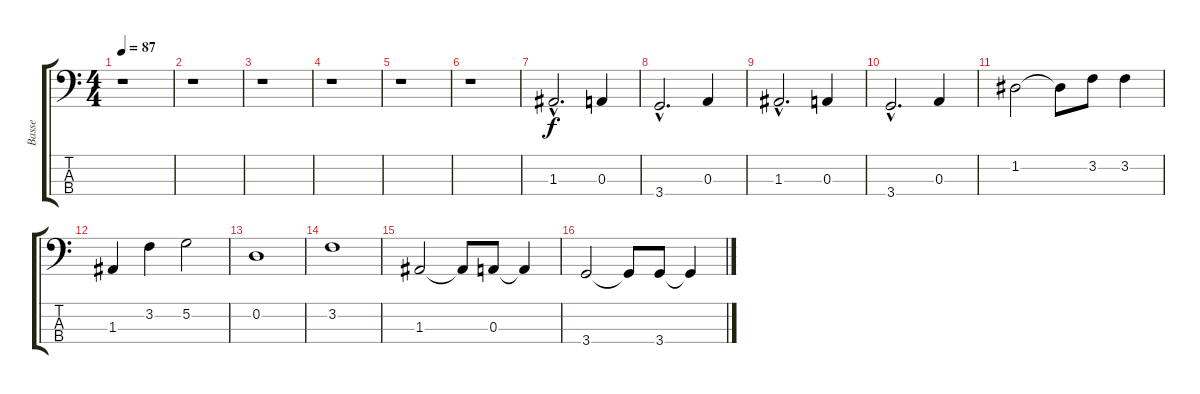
\track ("Basse" "Basse") {instrument electricbassfinger}
\staff {score tabs}
\tuning (G2 D2 A1 E1) {hide}
\ts (4 4)
\tempo 87
\clef f4
\ks c
r.1{dy f instrument electricbassfinger} |
r.1 |
r.1 |
r.1 |
r.1 |
r.1 |
1.3{hac}.2{d} 0.3.4 |
3.4{hac}.2{d} 0.3.4 |
1.3{hac}.2{d} 0.3.4 |
3.4{hac}.2{d} 0.3.4 |
1.2.2 1.2{t}.8 3.2.8 3.2.4 |
1.3.4 3.2.4 5.2.2 |
0.2.1 |
3.2.1 |
1.3.2 1.3{t}.8 0.3.8 0.3{t}.4 |
3.4.2 3.4{t}.8 3.4.8 3.4{t}.4
